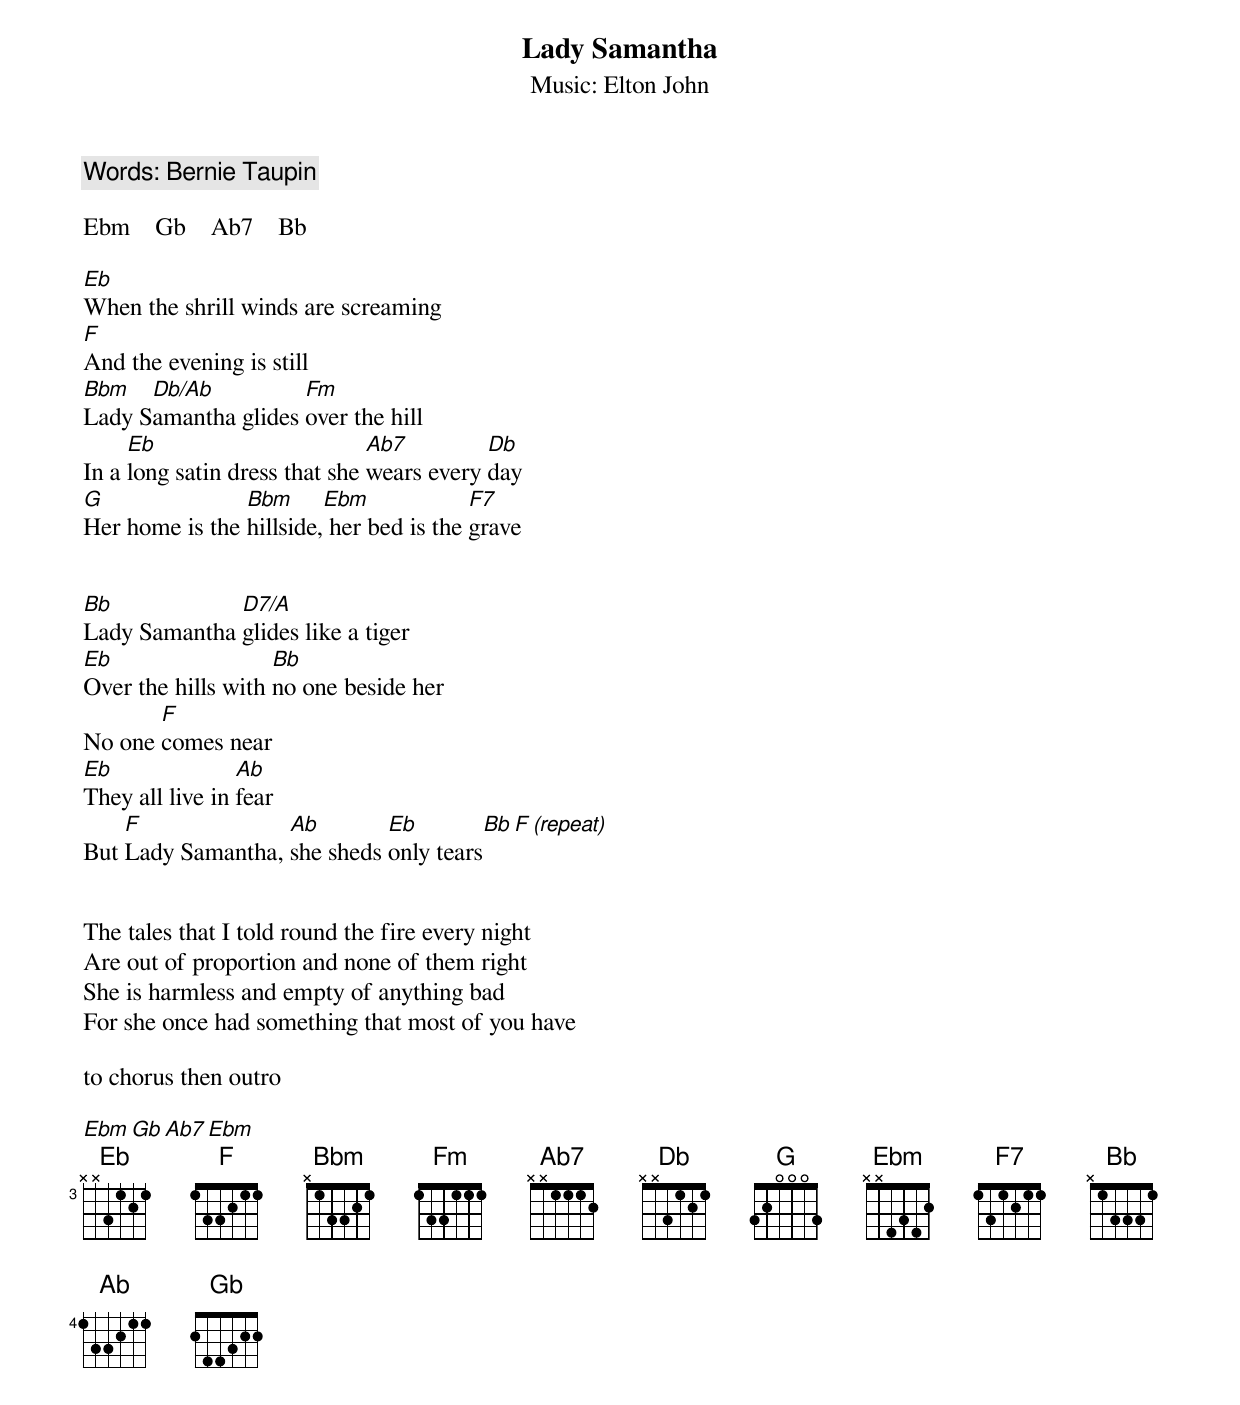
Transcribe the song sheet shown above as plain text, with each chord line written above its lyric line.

Lady Samantha
Music: Elton John
Words: Bernie Taupin
Album: 1968 UK Single

Ebm    Gb    Ab7    Bb

Eb
When the shrill winds are screaming
F
And the evening is still
Bbm   Db/Ab          Fm
Lady Samantha glides over the hill
     Eb                        Ab7         Db
In a long satin dress that she wears every day
G               Bbm      Ebm             F7
Her home is the hillside, her bed is the grave


Bb            D7/A
Lady Samantha glides like a tiger
Eb                  Bb
Over the hills with no one beside her
       F
No one comes near
Eb               Ab
They all live in fear
    F              Ab        Eb         Bb    F    (repeat)
But Lady Samantha, she sheds only tears


The tales that I told round the fire every night
Are out of proportion and none of them right
She is harmless and empty of anything bad
For she once had something that most of you have

to chorus then outro

Ebm    Gb    Ab7    Ebm
